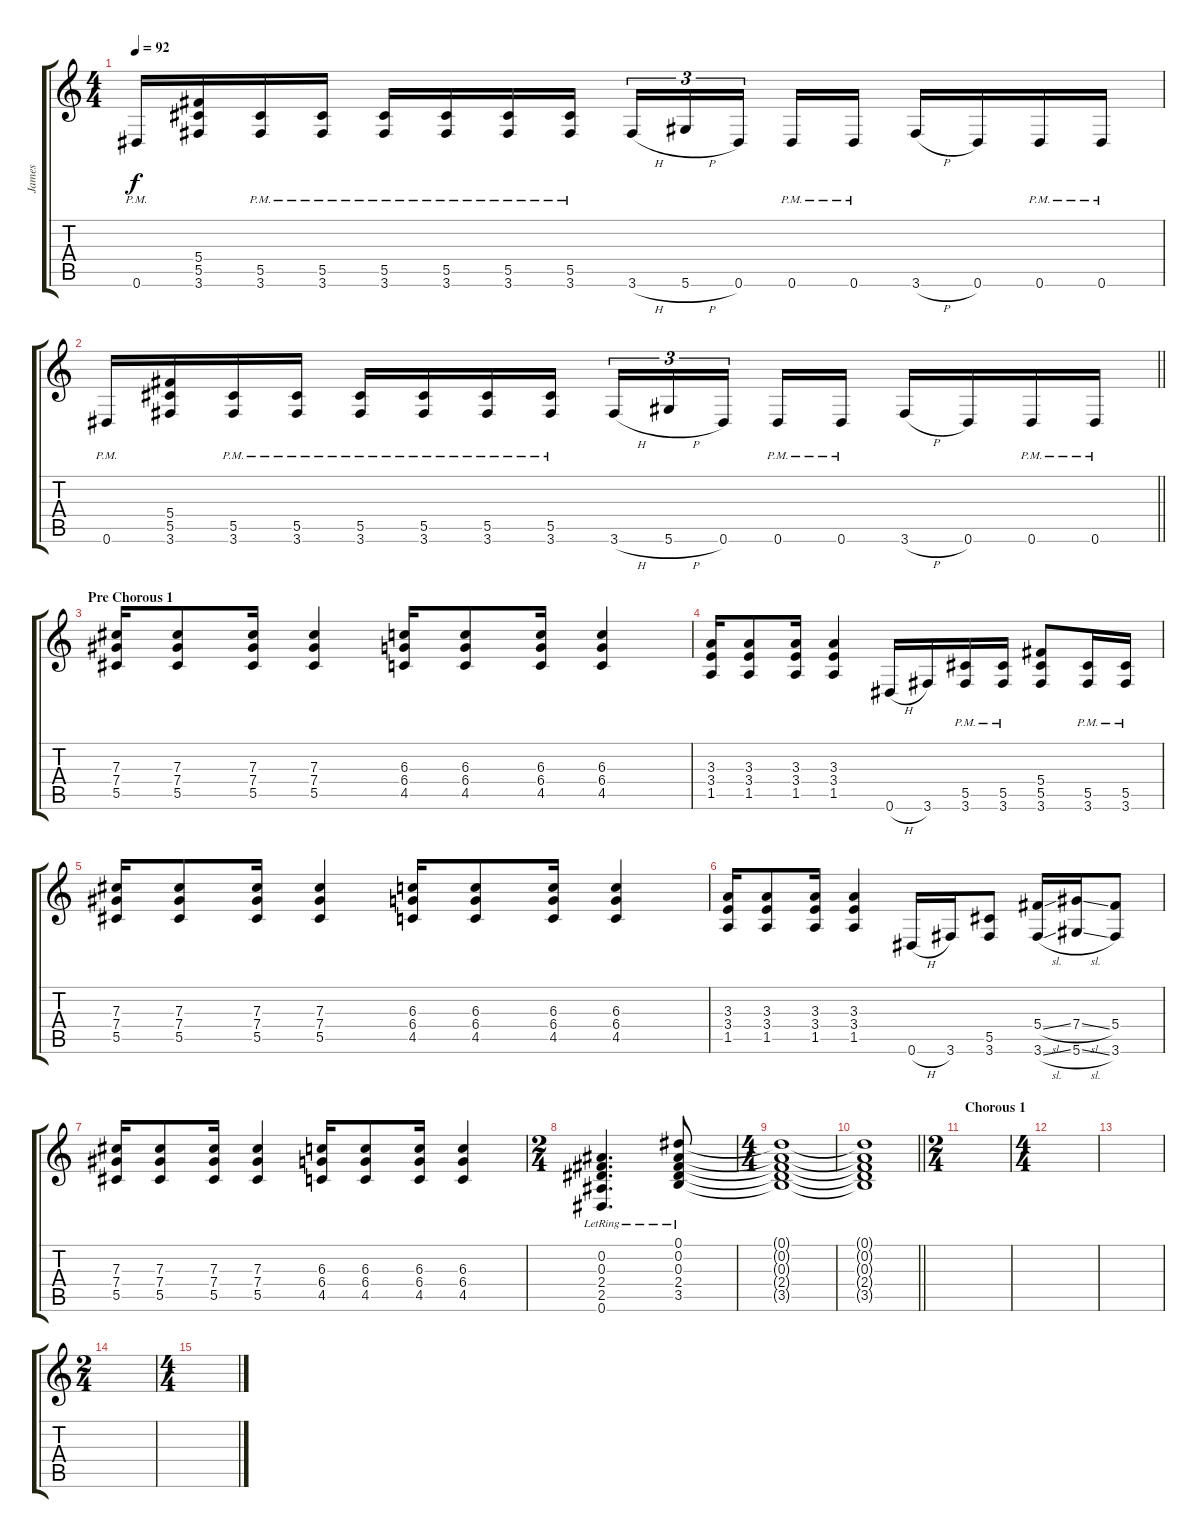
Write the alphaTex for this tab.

\track ("James" "James") {instrument distortionguitar}
\staff {score tabs}
\tuning (Eb4 Bb3 Gb3 Db3 Ab2 Eb2) {hide}
\ts (4 4)
\tempo 92
\clef g2
\ks c
0.6{pm}.16{dy f} (5.4 5.5 3.6).16 (5.5{pm} 3.6{pm}).16 (5.5{pm} 3.6{pm}).16 (5.5{pm} 3.6{pm}).16 (5.5{pm} 3.6{pm}).16 (5.5{pm} 3.6{pm}).16 (5.5{pm} 3.6{pm}).16 3.6{h}.16{tu (3 2)} 5.6{h}.16{tu (3 2)} 0.6.16{tu (3 2) beam splitsecondary} 0.6{pm}.16 0.6{pm}.16 3.6{h}.16 0.6.16 0.6{pm}.16 0.6{pm}.16 |
\barLineRight lightlight
0.6{pm}.16 (5.4 5.5 3.6).16 (5.5{pm} 3.6{pm}).16 (5.5{pm} 3.6{pm}).16 (5.5{pm} 3.6{pm}).16 (5.5{pm} 3.6{pm}).16 (5.5{pm} 3.6{pm}).16 (5.5{pm} 3.6{pm}).16 3.6{h}.16{tu (3 2)} 5.6{h}.16{tu (3 2)} 0.6.16{tu (3 2) beam splitsecondary} 0.6{pm}.16 0.6{pm}.16 3.6{h}.16 0.6.16 0.6{pm}.16 0.6{pm}.16 |
\section ("" "Pre Chorous 1")
(7.3 7.4 5.5).16 (7.3 7.4 5.5).8 (7.3 7.4 5.5).16 (7.3 7.4 5.5).4 (6.3 6.4 4.5).16 (6.3 6.4 4.5).8 (6.3 6.4 4.5).16 (6.3 6.4 4.5).4 |
(3.3 3.4 1.5).16 (3.3 3.4 1.5).8 (3.3 3.4 1.5).16 (3.3 3.4 1.5).4 0.6{h}.16 3.6.16 (5.5{pm} 3.6{pm}).16 (5.5{pm} 3.6{pm}).16 (5.4 5.5 3.6).8 (5.5{pm} 3.6{pm}).16 (5.5{pm} 3.6{pm}).16 |
(7.3 7.4 5.5).16 (7.3 7.4 5.5).8 (7.3 7.4 5.5).16 (7.3 7.4 5.5).4 (6.3 6.4 4.5).16 (6.3 6.4 4.5).8 (6.3 6.4 4.5).16 (6.3 6.4 4.5).4 |
(3.3 3.4 1.5).16 (3.3 3.4 1.5).8 (3.3 3.4 1.5).16 (3.3 3.4 1.5).4 0.6{h}.16 3.6.16 (5.5 3.6).8 (5.4{sl} 3.6{sl}).16 (7.4{sl} 5.6{sl}).16 (5.4 3.6).8 |
(7.3 7.4 5.5).16 (7.3 7.4 5.5).8 (7.3 7.4 5.5).16 (7.3 7.4 5.5).4 (6.3 6.4 4.5).16 (6.3 6.4 4.5).8 (6.3 6.4 4.5).16 (6.3 6.4 4.5).4 |
\ts (2 4)
(0.2{lr} 0.3{lr} 2.4{lr} 2.5{lr} 0.6{lr}).4{d} (0.1 0.2{lr} 0.3{lr} 2.4{lr} 3.5{lr}).8 |
\ts (4 4)
(0.1{t} 0.2{t} 0.3{t} 2.4{t} 3.5{t}).1 |
\barLineRight lightlight
(0.1{t} 0.2{t} 0.3{t} 2.4{t} 3.5{t}).1 |
\ts (2 4)
\section ("" "Chorous 1")
|
\ts (4 4)
|
|
\ts (2 4)
|
\ts (4 4)
